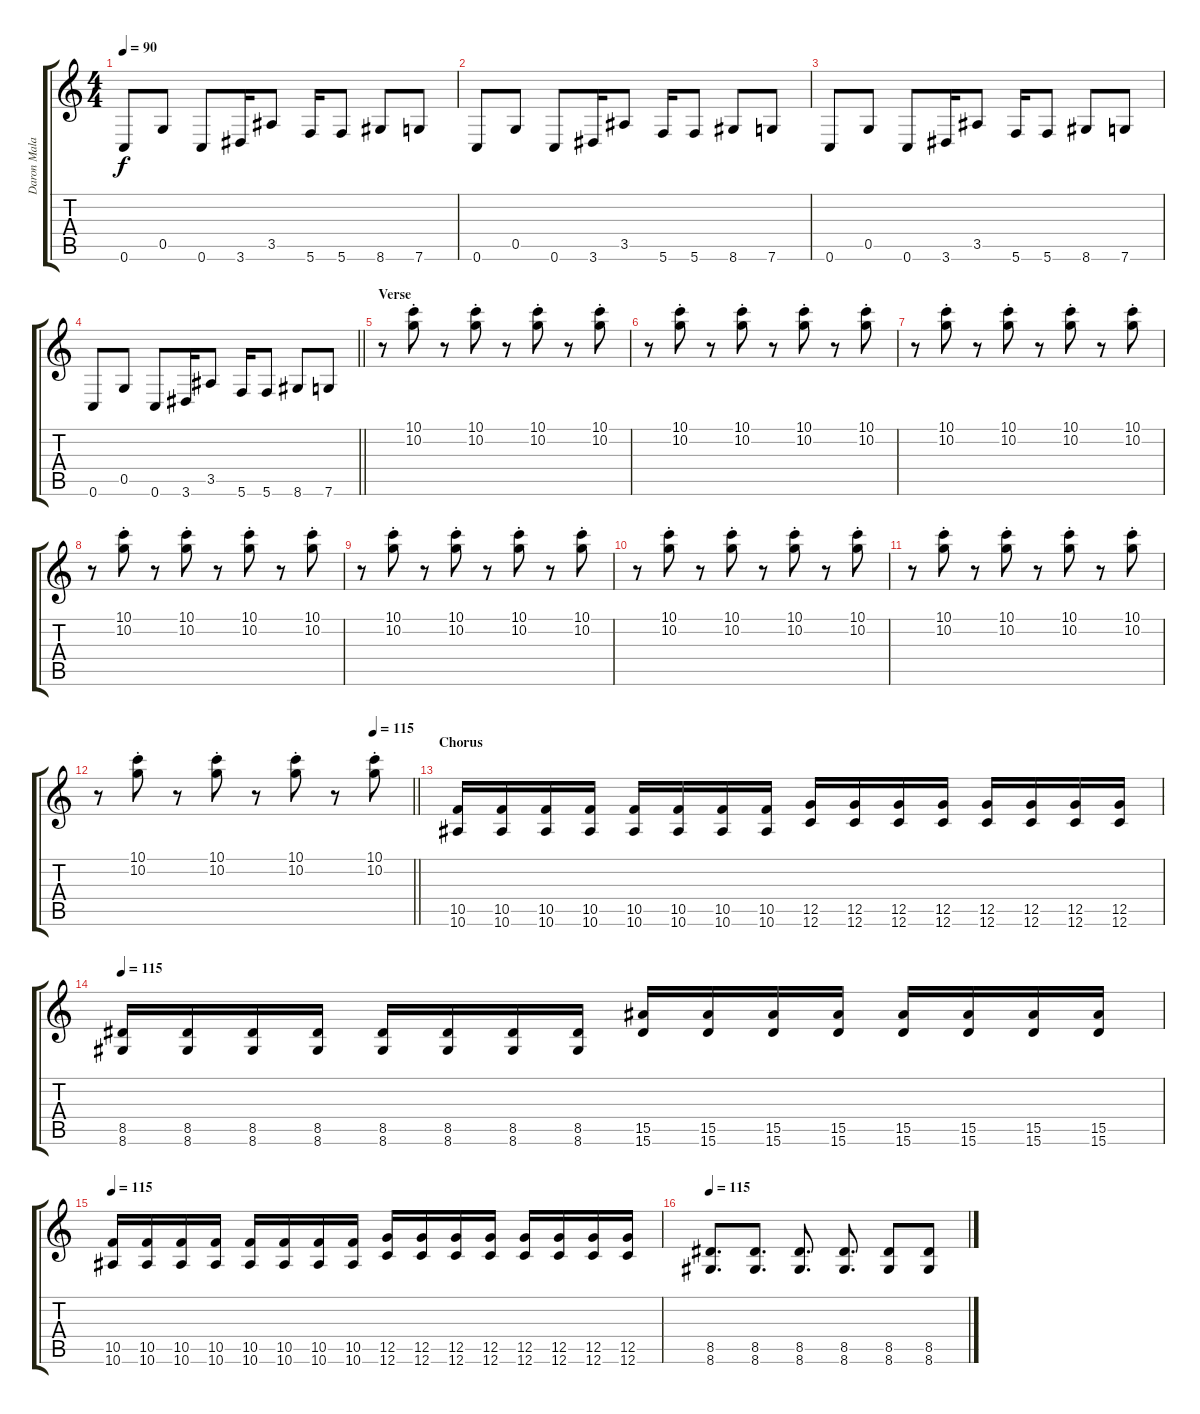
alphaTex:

\track ("Daron Malakian" "Daron Mala") {instrument distortionguitar}
\staff {score tabs}
\tuning (D4 A3 F3 C3 G2 C2) {hide}
\ts (4 4)
\tempo 90
\clef g2
\ks c
0.6.8{dy f} 0.5.8 0.6.8 3.6.16 3.5.8 5.6.16 5.6.8 8.6.8 7.6.8 |
0.6.8 0.5.8 0.6.8 3.6.16 3.5.8 5.6.16 5.6.8 8.6.8 7.6.8 |
0.6.8 0.5.8 0.6.8 3.6.16 3.5.8 5.6.16 5.6.8 8.6.8 7.6.8 |
\barLineRight lightlight
0.6.8 0.5.8 0.6.8 3.6.16 3.5.8 5.6.16 5.6.8 8.6.8 7.6.8 |
\section ("" "Verse")
r.8 (10.1{st} 10.2{st}).8 r.8 (10.1{st} 10.2{st}).8 r.8 (10.1{st} 10.2{st}).8 r.8 (10.1{st} 10.2{st}).8 |
r.8 (10.1{st} 10.2{st}).8 r.8 (10.1{st} 10.2{st}).8 r.8 (10.1{st} 10.2{st}).8 r.8 (10.1{st} 10.2{st}).8 |
r.8 (10.1{st} 10.2{st}).8 r.8 (10.1{st} 10.2{st}).8 r.8 (10.1{st} 10.2{st}).8 r.8 (10.1{st} 10.2{st}).8 |
r.8 (10.1{st} 10.2{st}).8 r.8 (10.1{st} 10.2{st}).8 r.8 (10.1{st} 10.2{st}).8 r.8 (10.1{st} 10.2{st}).8 |
r.8 (10.1{st} 10.2{st}).8 r.8 (10.1{st} 10.2{st}).8 r.8 (10.1{st} 10.2{st}).8 r.8 (10.1{st} 10.2{st}).8 |
r.8 (10.1{st} 10.2{st}).8 r.8 (10.1{st} 10.2{st}).8 r.8 (10.1{st} 10.2{st}).8 r.8 (10.1{st} 10.2{st}).8 |
r.8 (10.1{st} 10.2{st}).8 r.8 (10.1{st} 10.2{st}).8 r.8 (10.1{st} 10.2{st}).8 r.8 (10.1{st} 10.2{st}).8 |
\tempo (115 0.875)
\barLineRight lightlight
r.8 (10.1{st} 10.2{st}).8 r.8 (10.1{st} 10.2{st}).8 r.8 (10.1{st} 10.2{st}).8 r.8 (10.1{st} 10.2{st}).8 |
\section ("" "Chorus")
(10.5 10.6).16 (10.5 10.6).16 (10.5 10.6).16 (10.5 10.6).16 (10.5 10.6).16 (10.5 10.6).16 (10.5 10.6).16 (10.5 10.6).16 (12.5 12.6).16 (12.5 12.6).16 (12.5 12.6).16 (12.5 12.6).16 (12.5 12.6).16 (12.5 12.6).16 (12.5 12.6).16 (12.5 12.6).16 |
\tempo 115
(8.5 8.6).16 (8.5 8.6).16 (8.5 8.6).16 (8.5 8.6).16 (8.5 8.6).16 (8.5 8.6).16 (8.5 8.6).16 (8.5 8.6).16 (15.5 15.6).16 (15.5 15.6).16 (15.5 15.6).16 (15.5 15.6).16 (15.5 15.6).16 (15.5 15.6).16 (15.5 15.6).16 (15.5 15.6).16 |
\tempo 115
(10.5 10.6).16 (10.5 10.6).16 (10.5 10.6).16 (10.5 10.6).16 (10.5 10.6).16 (10.5 10.6).16 (10.5 10.6).16 (10.5 10.6).16 (12.5 12.6).16 (12.5 12.6).16 (12.5 12.6).16 (12.5 12.6).16 (12.5 12.6).16 (12.5 12.6).16 (12.5 12.6).16 (12.5 12.6).16 |
\tempo 115
(8.5 8.6).8{d} (8.5 8.6).8{d} (8.5 8.6).8{d} (8.5 8.6).8{d} (8.5 8.6).8 (8.5 8.6).8
